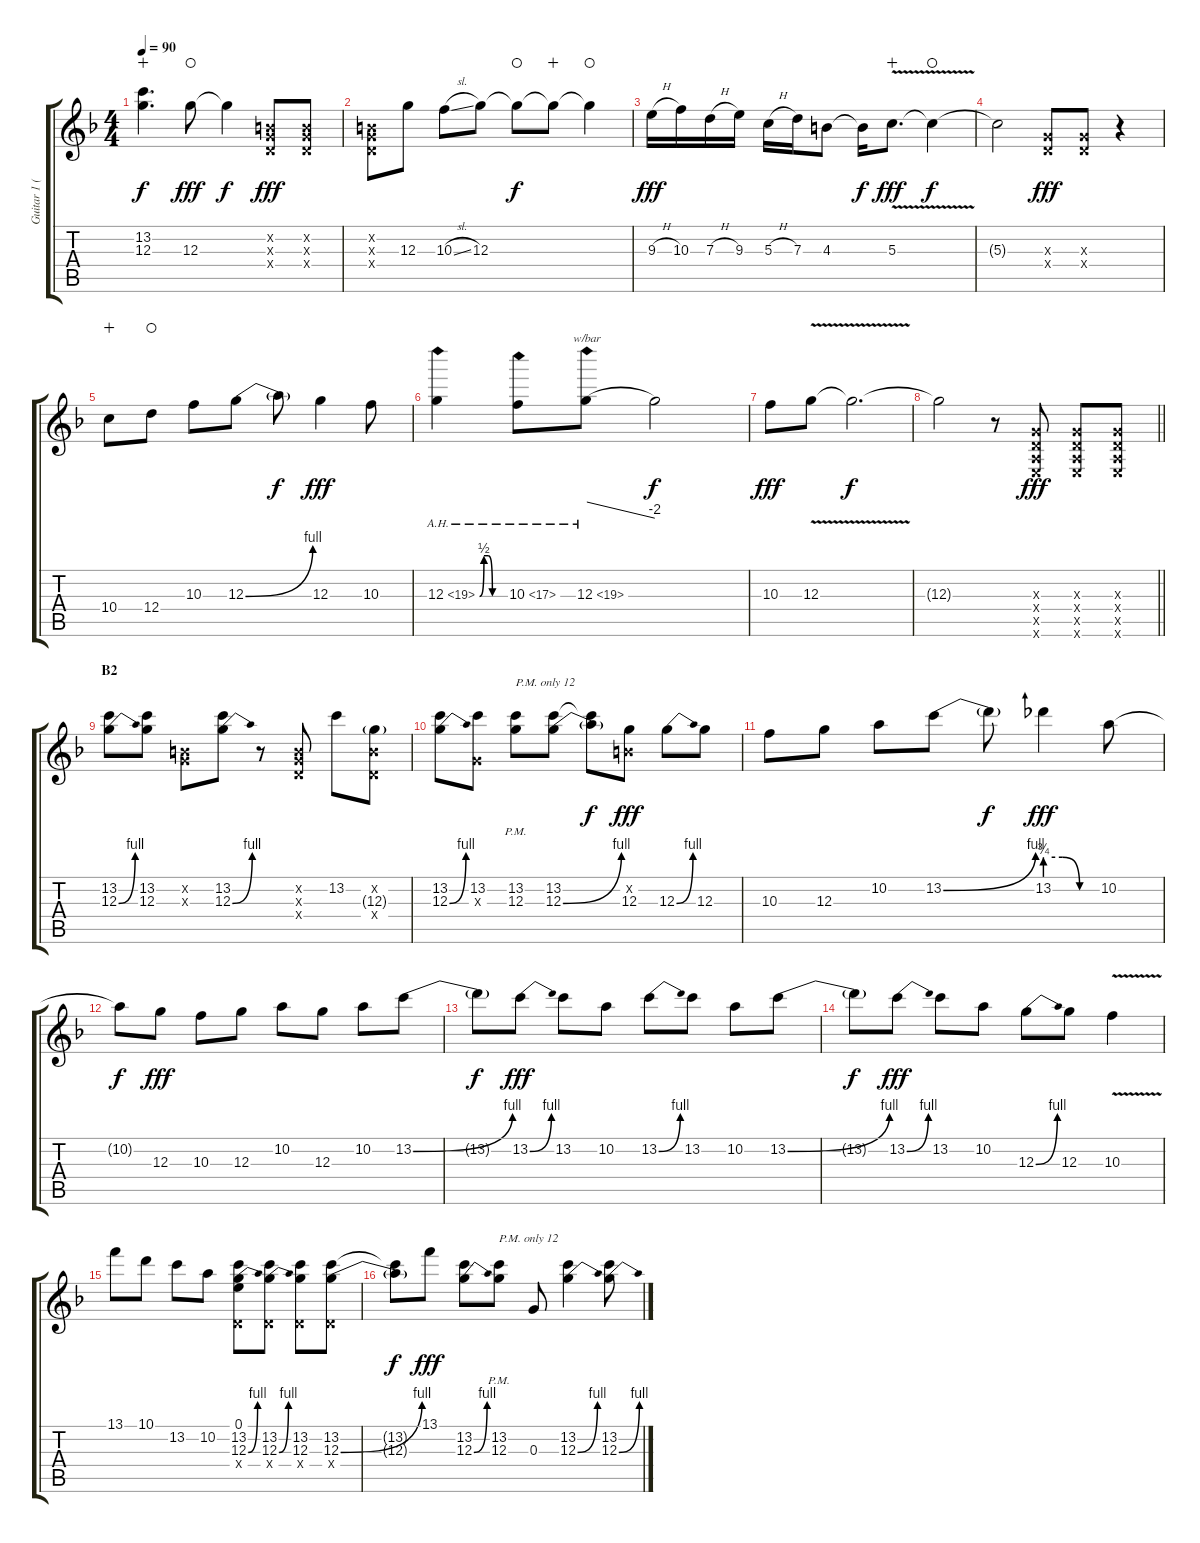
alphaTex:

\track ("Guitar 1 (Lead)" "Guitar 1 (") {instrument distortionguitar}
\staff {score tabs}
\tuning (E4 B3 G3 D3 A2 E2) {hide}
\ts (4 4)
\tempo 90
\clef g2
\ks f
(13.2{t} 12.3{t}).4{d dy f wahc} 12.3.8{dy fff waho} 12.3{t}.4{dy f} (0.2{x} 0.3{x} 0.4{x}).8{dy fff} (0.2{x} 0.3{x} 0.4{x}).8 |
(0.2{x} 0.3{x} 0.4{x}).8 12.3.8 10.3{sl}.8 12.3.8 12.3{t}.8{dy f waho} 12.3{t}.8{wahc} 12.3{t}.4{waho} |
9.3{h}.16{dy fff} 10.3.16 7.3{h}.16 9.3.16 5.3{h}.16 7.3.16 4.3.8 4.3{t}.16{dy f} 5.3{v}.8{d dy fff wahc} 5.3{t}.4{dy f waho} |
5.3{t}.2 (0.3{x} 0.4{x}).8{dy fff} (0.3{x} 0.4{x}).8 r.4 |
10.4.8{wahc} 12.4.8{waho} 10.3.8 12.3{be (bend 0 0 60 4)}.8 12.3{t}.8{dy f} 12.3.4{dy fff} 10.3.8 |
12.3{be (custom 0 0 10 2 20 2 30 0 60 0) ah 7}.4 10.3{ah 7}.8 12.3{ah 7}.8{tbe (dive default 0 0 60 -8)} 12.3{t}.2{dy f} |
10.3.8{dy fff} 12.3{v}.8 12.3{t}.2{d dy f} |
\barLineRight lightlight
12.3{t}.2 r.8 (0.3{x} 0.4{x} 0.5{x} 0.6{x}).8{dy fff} (0.3{x} 0.4{x} 0.5{x} 0.6{x}).8 (0.3{x} 0.4{x} 0.5{x} 0.6{x}).8 |
\section ("" "B2")
(13.2 12.3{be (bend 0 0 60 4)}).8 (13.2 12.3).8 (0.2{x} 0.3{x}).8 (13.2 12.3{be (bend 0 0 60 4)}).8 r.8 (0.2{x} 0.3{x} 0.4{x}).8 13.2.8 (0.2{x} 12.3{g} 0.4{x}).8 |
(13.2 12.3{be (bend 0 0 60 4)}).8 (13.2 0.3{x}).8 (13.2 12.3{pm}).8{txt "P.M. only 12"} (13.2 12.3{be (bend 0 0 60 4)}).8 (13.2{t} 12.3{t}).8{dy f} (0.2{x} 12.3).8{dy fff} 12.3{be (bend 0 0 60 4)}.8 12.3.8 |
10.3.8 12.3.8 10.2.8 13.2{be (bend 0 0 60 4)}.8 13.2{t}.8{dy f} 13.2{be (custom 0 3 20 3 40 0 60 0)}.4{dy fff} 10.2.8 |
10.2{t}.8{dy f} 12.3.8{dy fff} 10.3.8 12.3.8 10.2.8 12.3.8 10.2.8 13.2{be (bend 0 0 60 4)}.8 |
13.2{t}.8{dy f} 13.2{be (bend 0 0 60 4)}.8{dy fff} 13.2.8 10.2.8 13.2{be (bend 0 0 60 4)}.8 13.2.8 10.2.8 13.2{be (bend 0 0 60 4)}.8 |
13.2{t}.8{dy f} 13.2{be (bend 0 0 60 4)}.8{dy fff} 13.2.8 10.2.8 12.3{be (bend 0 0 60 4)}.8 12.3.8 10.3{v}.4 |
13.1.8 10.1.8 13.2.8 10.2.8 (0.1 13.2 12.3{be (bend 0 0 60 4)} 0.4{x}).8 (13.2 12.3{be (bend 0 0 60 4)} 0.4{x}).8 (13.2 12.3 0.4{x}).8 (13.2 12.3{be (bend 0 0 60 4)} 0.4{x}).8 |
(13.2{t} 12.3{t}).8{dy f} 13.1.8{dy fff} (13.2 12.3{be (bend 0 0 60 4)}).8 (13.2 12.3{pm}).8{txt "P.M. only 12"} 0.3.8 (13.2 12.3{be (bend 0 0 60 4)}).4 (13.2 12.3{be (bend 0 0 60 4)}).8
